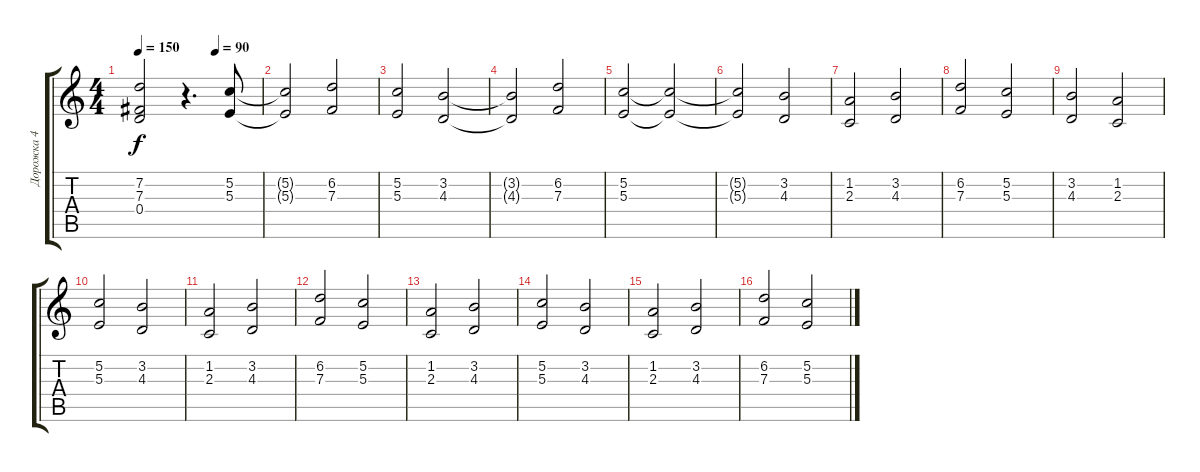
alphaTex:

\track ("Дорожка 4" "Дорожка 4") {instrument pad2warm}
\staff {score tabs}
\tuning (E4 B3 G4 D4 A3 E3) {hide}
\ts (4 4)
\tempo 150
\tempo (90 0.625)
\clef g2
\ks c
(7.2{t} 7.3{t} 0.4).2{dy f} r.4{d} (5.2 5.3).8 |
(5.2{t} 5.3{t}).2 (6.2 7.3).2 |
(5.2 5.3).2 (3.2 4.3).2 |
(3.2{t} 4.3{t}).2 (6.2 7.3).2 |
(5.2 5.3).2 (5.2{t} 5.3{t}).2 |
(5.2{t} 5.3{t}).2 (3.2 4.3).2 |
(1.2 2.3).2 (3.2 4.3).2 |
(6.2 7.3).2 (5.2 5.3).2 |
(3.2 4.3).2 (1.2 2.3).2 |
(5.2 5.3).2 (3.2 4.3).2 |
(1.2 2.3).2 (3.2 4.3).2 |
(6.2 7.3).2 (5.2 5.3).2 |
(1.2 2.3).2 (3.2 4.3).2 |
(5.2 5.3).2 (3.2 4.3).2 |
(1.2 2.3).2 (3.2 4.3).2 |
(6.2 7.3).2 (5.2 5.3).2
